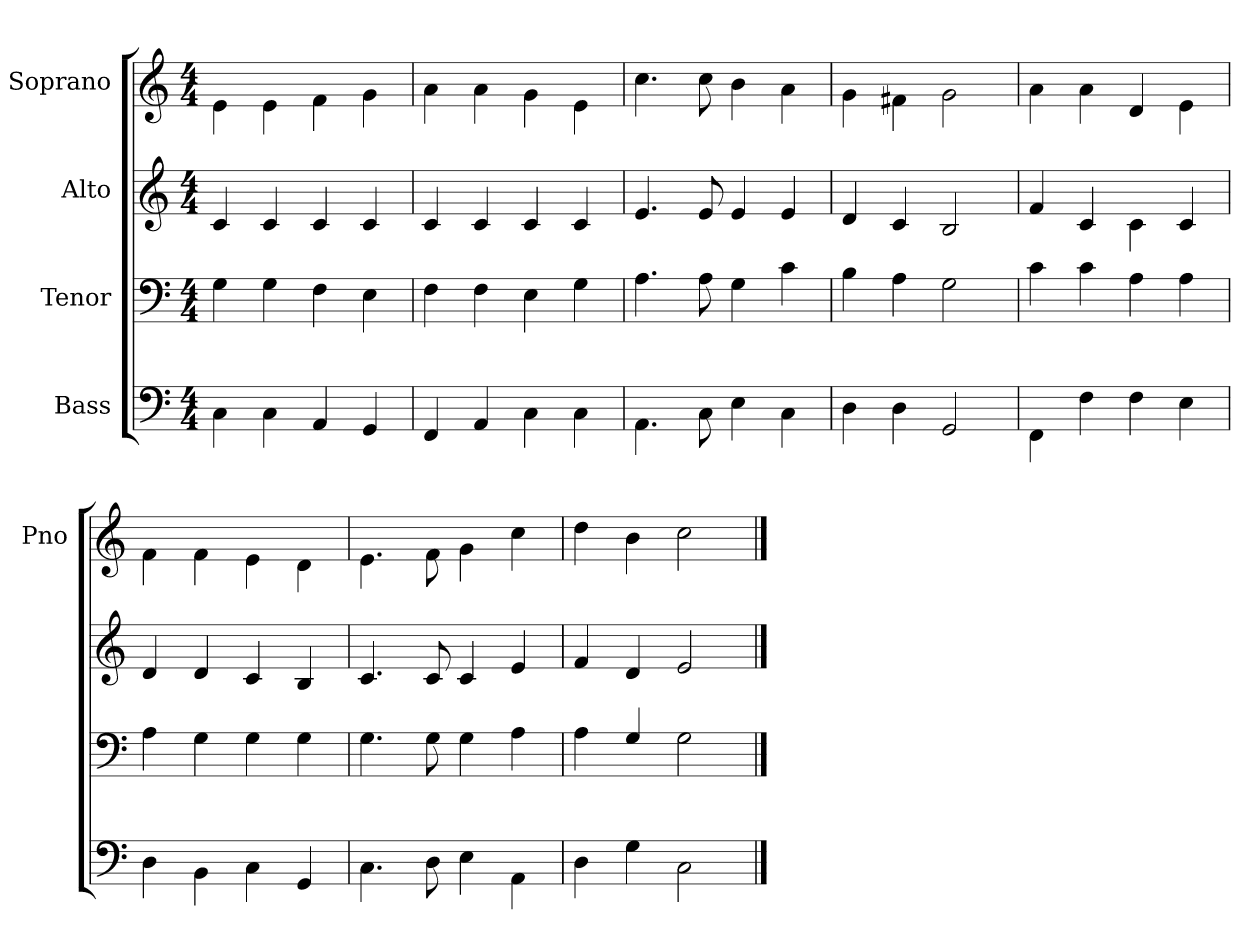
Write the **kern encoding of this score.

**kern	**kern	**kern	**kern
*part4	*part3	*part2	*part1
*staff4	*staff3	*staff2	*staff1
*I"Bass	*I"Tenor	*I"Alto	*I"Soprano
*	*	*	*I'Pno
*clefF4	*clefF4	*clefG2	*clefG2
*k[]	*k[]	*k[]	*k[]
*M4/4	*M4/4	*M4/4	*M4/4
=	=	=	=
4C\	4G\	4c/	4e\
4C\	4G\	4c/	4e\
4AA/	4F\	4c/	4f\
4GG/	4E\	4c/	4g\
=	=	=	=
4FF/	4F\	4c/	4a\
4AA/	4F\	4c/	4a\
4C\	4E\	4c/	4g\
4C\	4G\	4c/	4e\
=	=	=	=
4.AA\	4.A\	4.e/	4.cc\
8C\	8A\	8e/	8cc\
4E\	4G\	4e/	4b\
4C\	4c\	4e/	4a\
=	=	=	=
4D\	4B\	4d/	4g\
4D\	4A\	4c/	4f#X\
2GG/	2G\	2B/	2g\
=	=	=	=
4FF\	4c\	4f/	4a\
4F\	4c\	4c/	4a\
4F\	4A\	4c\	4d/
4E\	4A\	4c/	4e\
=	=	=	=
4D\	4A\	4d/	4f\
4BB\	4G\	4d/	4f\
4C\	4G\	4c/	4e\
4GG/	4G\	4B/	4d\
=	=	=	=
4.C\	4.G\	4.c/	4.e\
8D\	8G\	8c/	8f\
4E\	4G\	4c/	4g\
4AA\	4A\	4e/	4cc\
=	=	=	=
4D\	4A\	4f/	4dd\
4G\	4G/	4d/	4b\
2C\	2G\	2e/	2cc\
==	==	==	==
*-	*-	*-	*-
